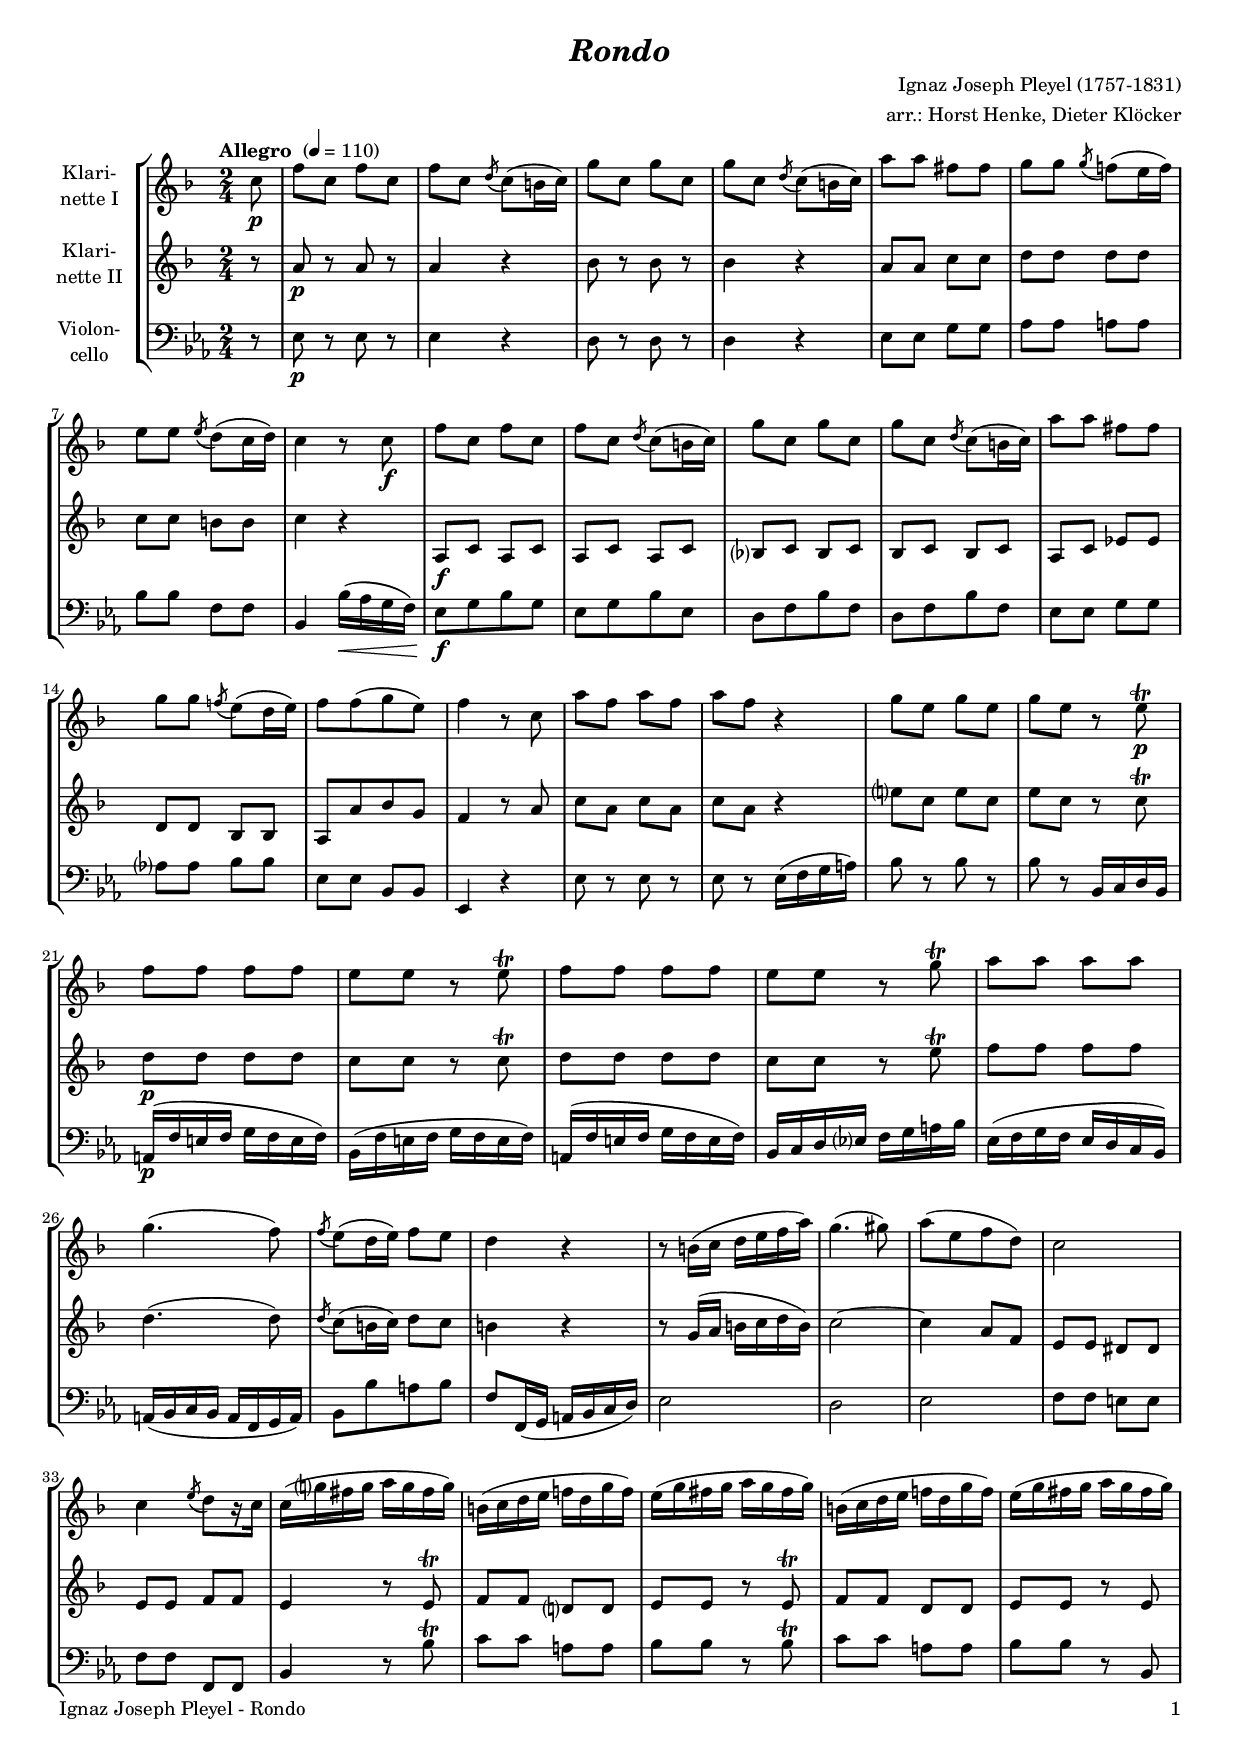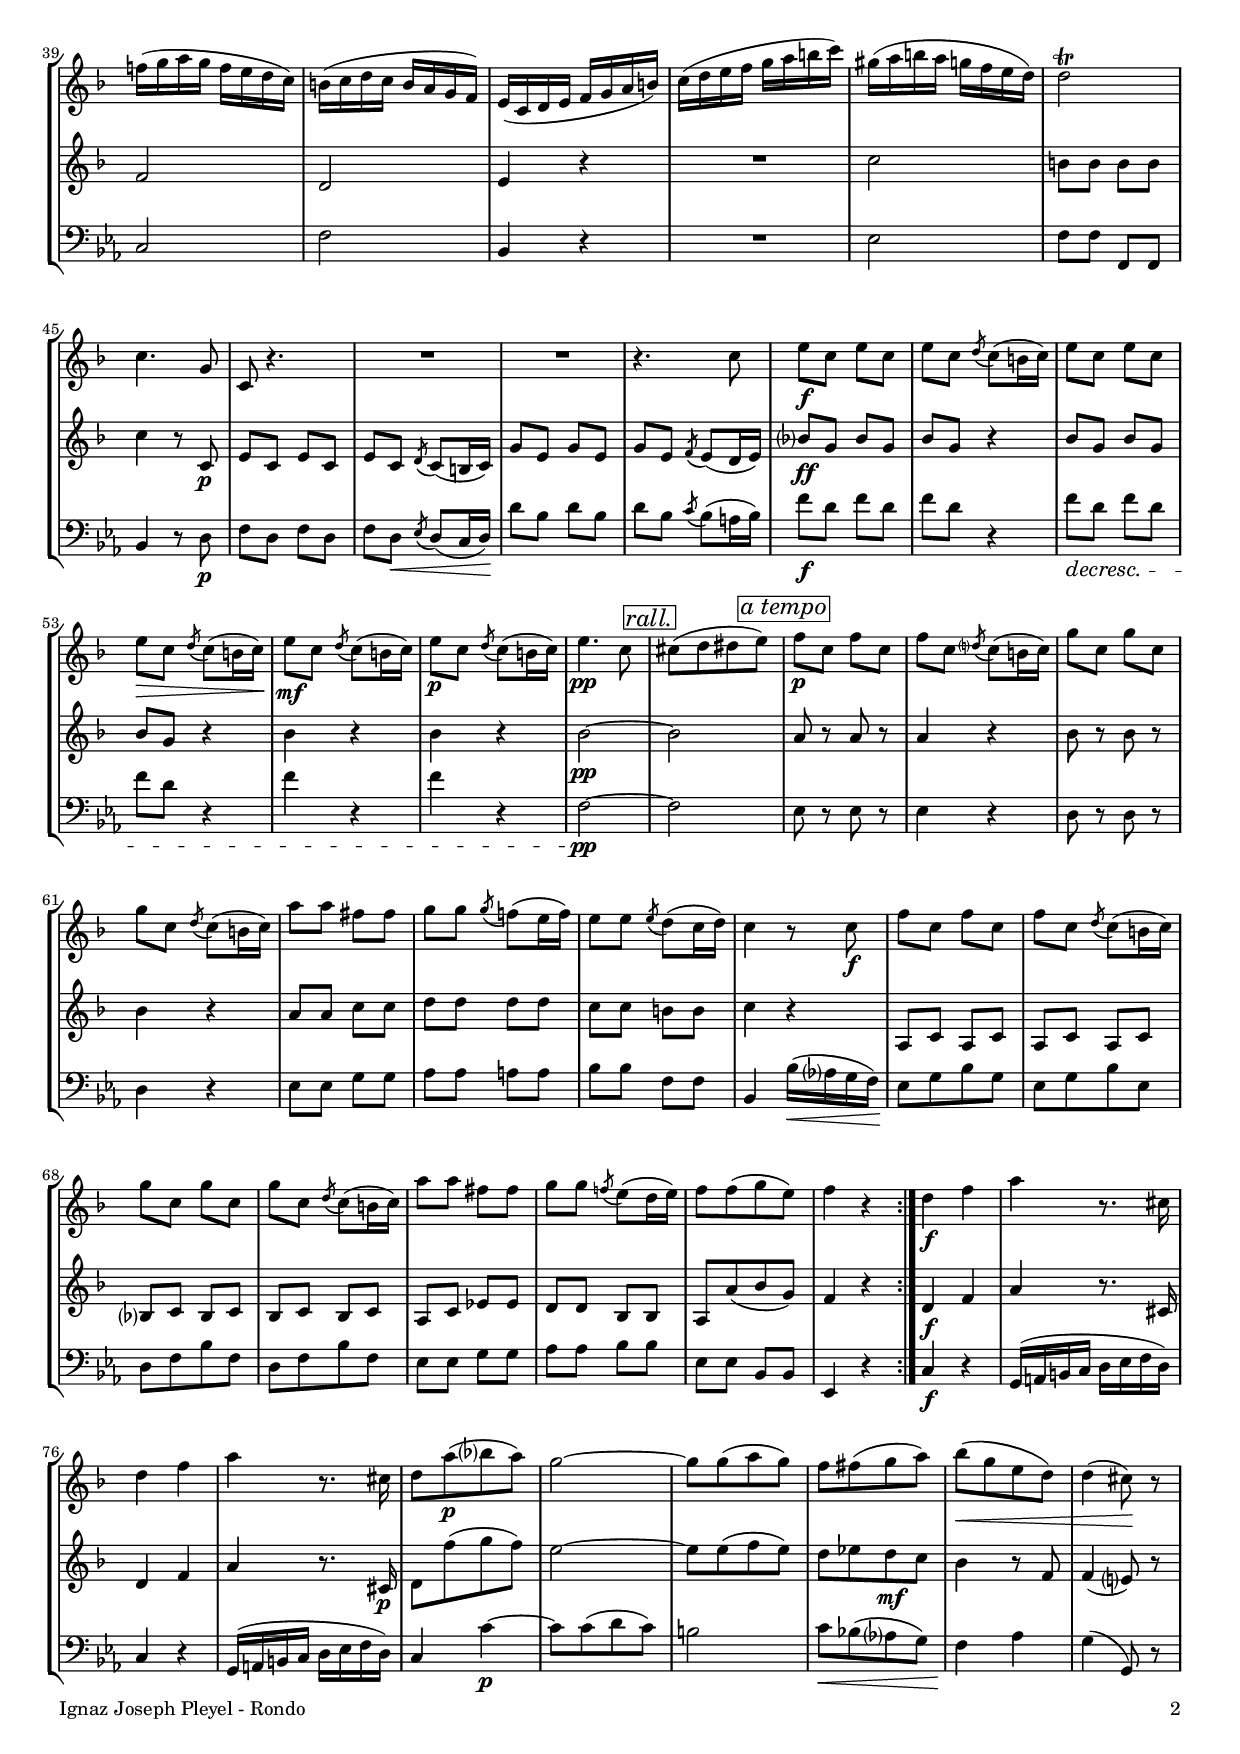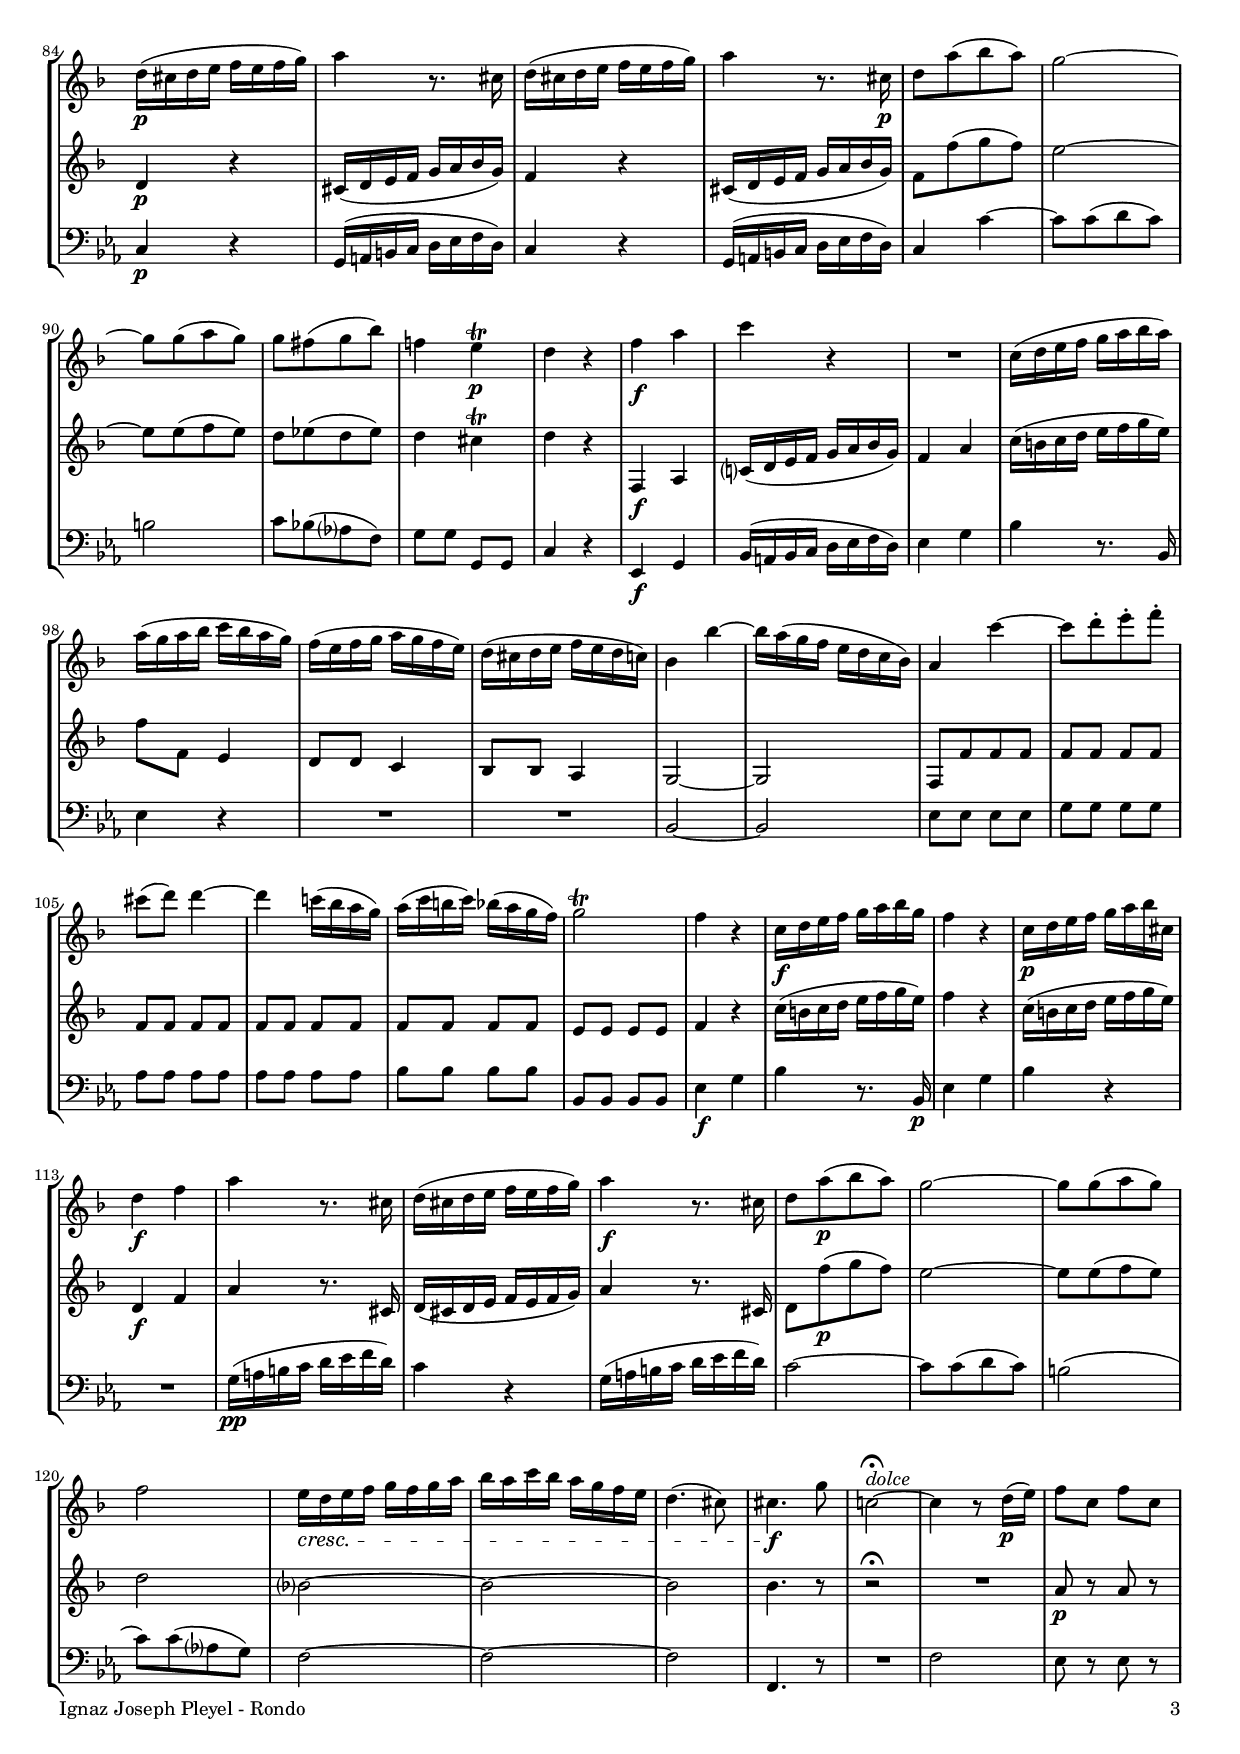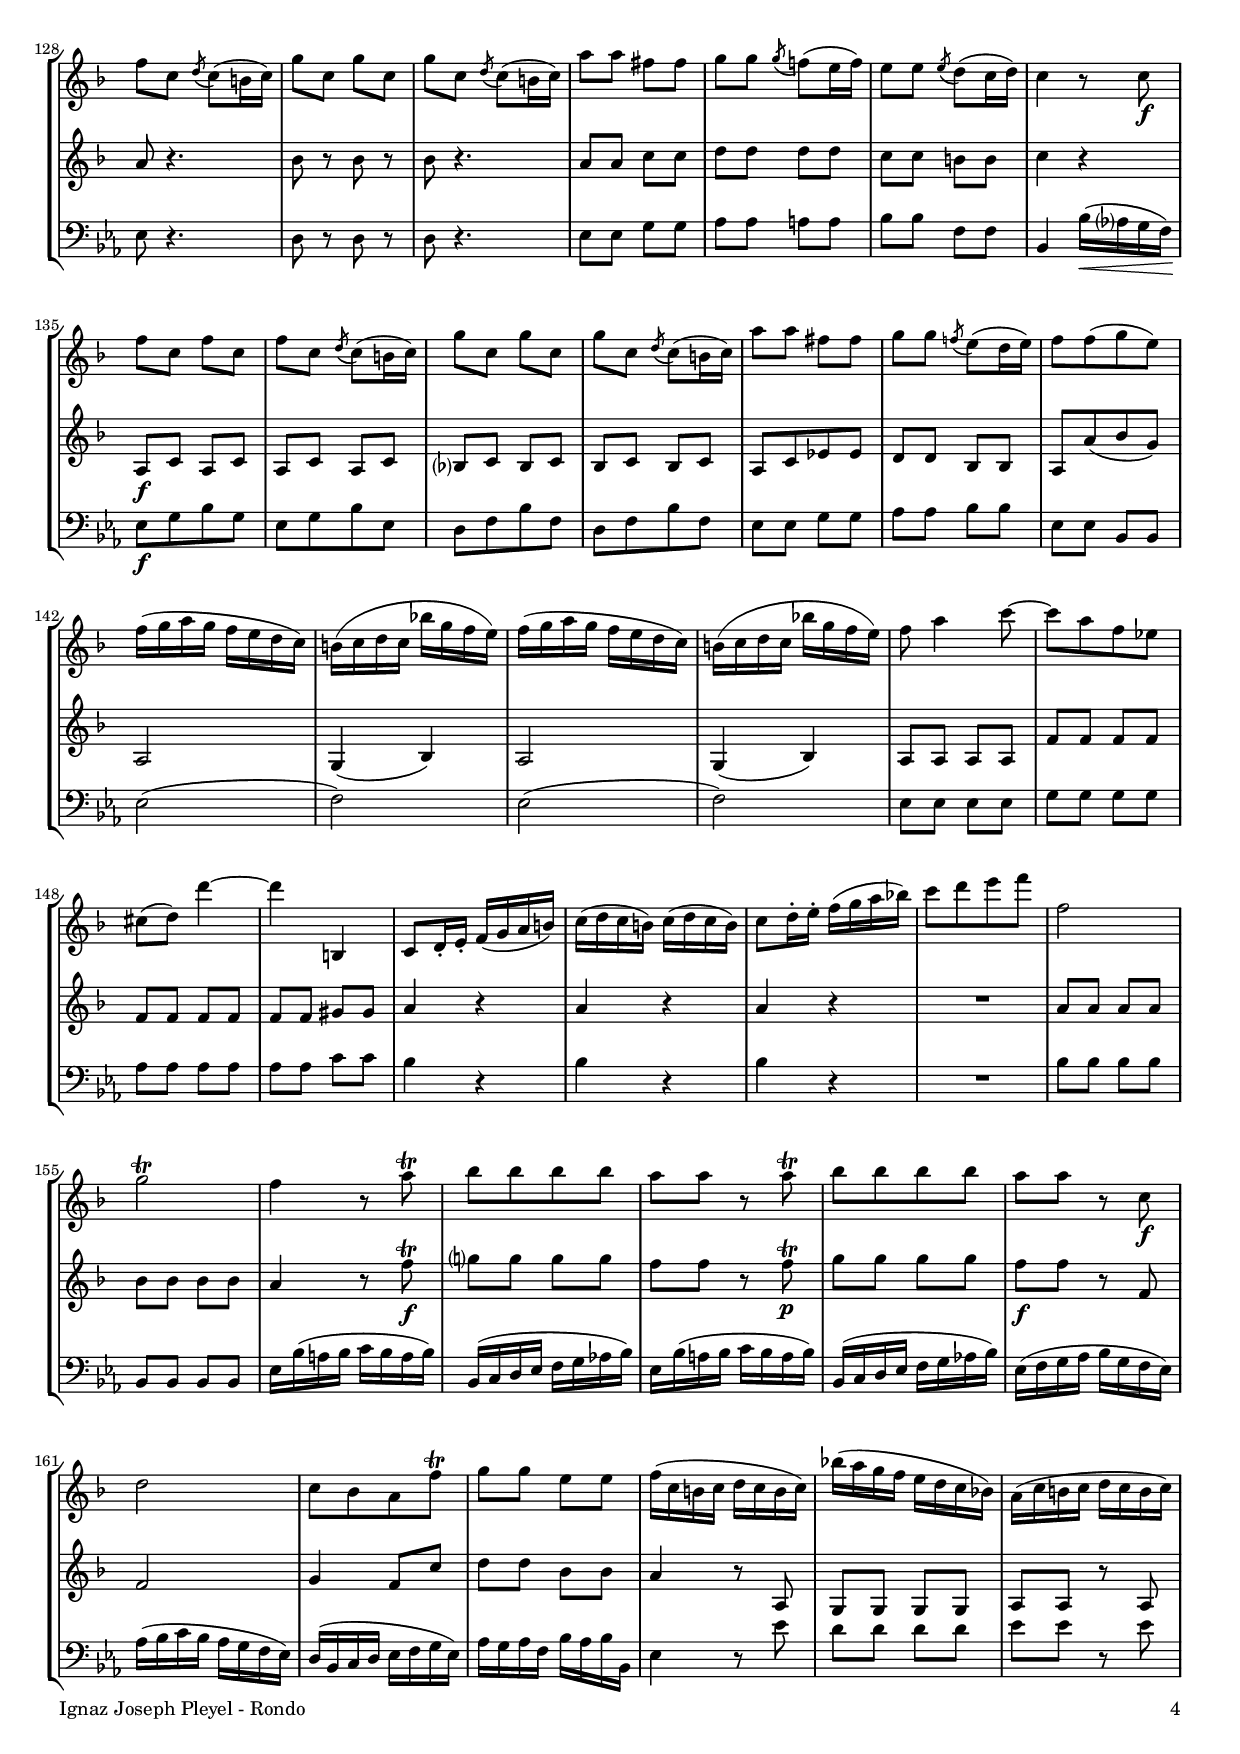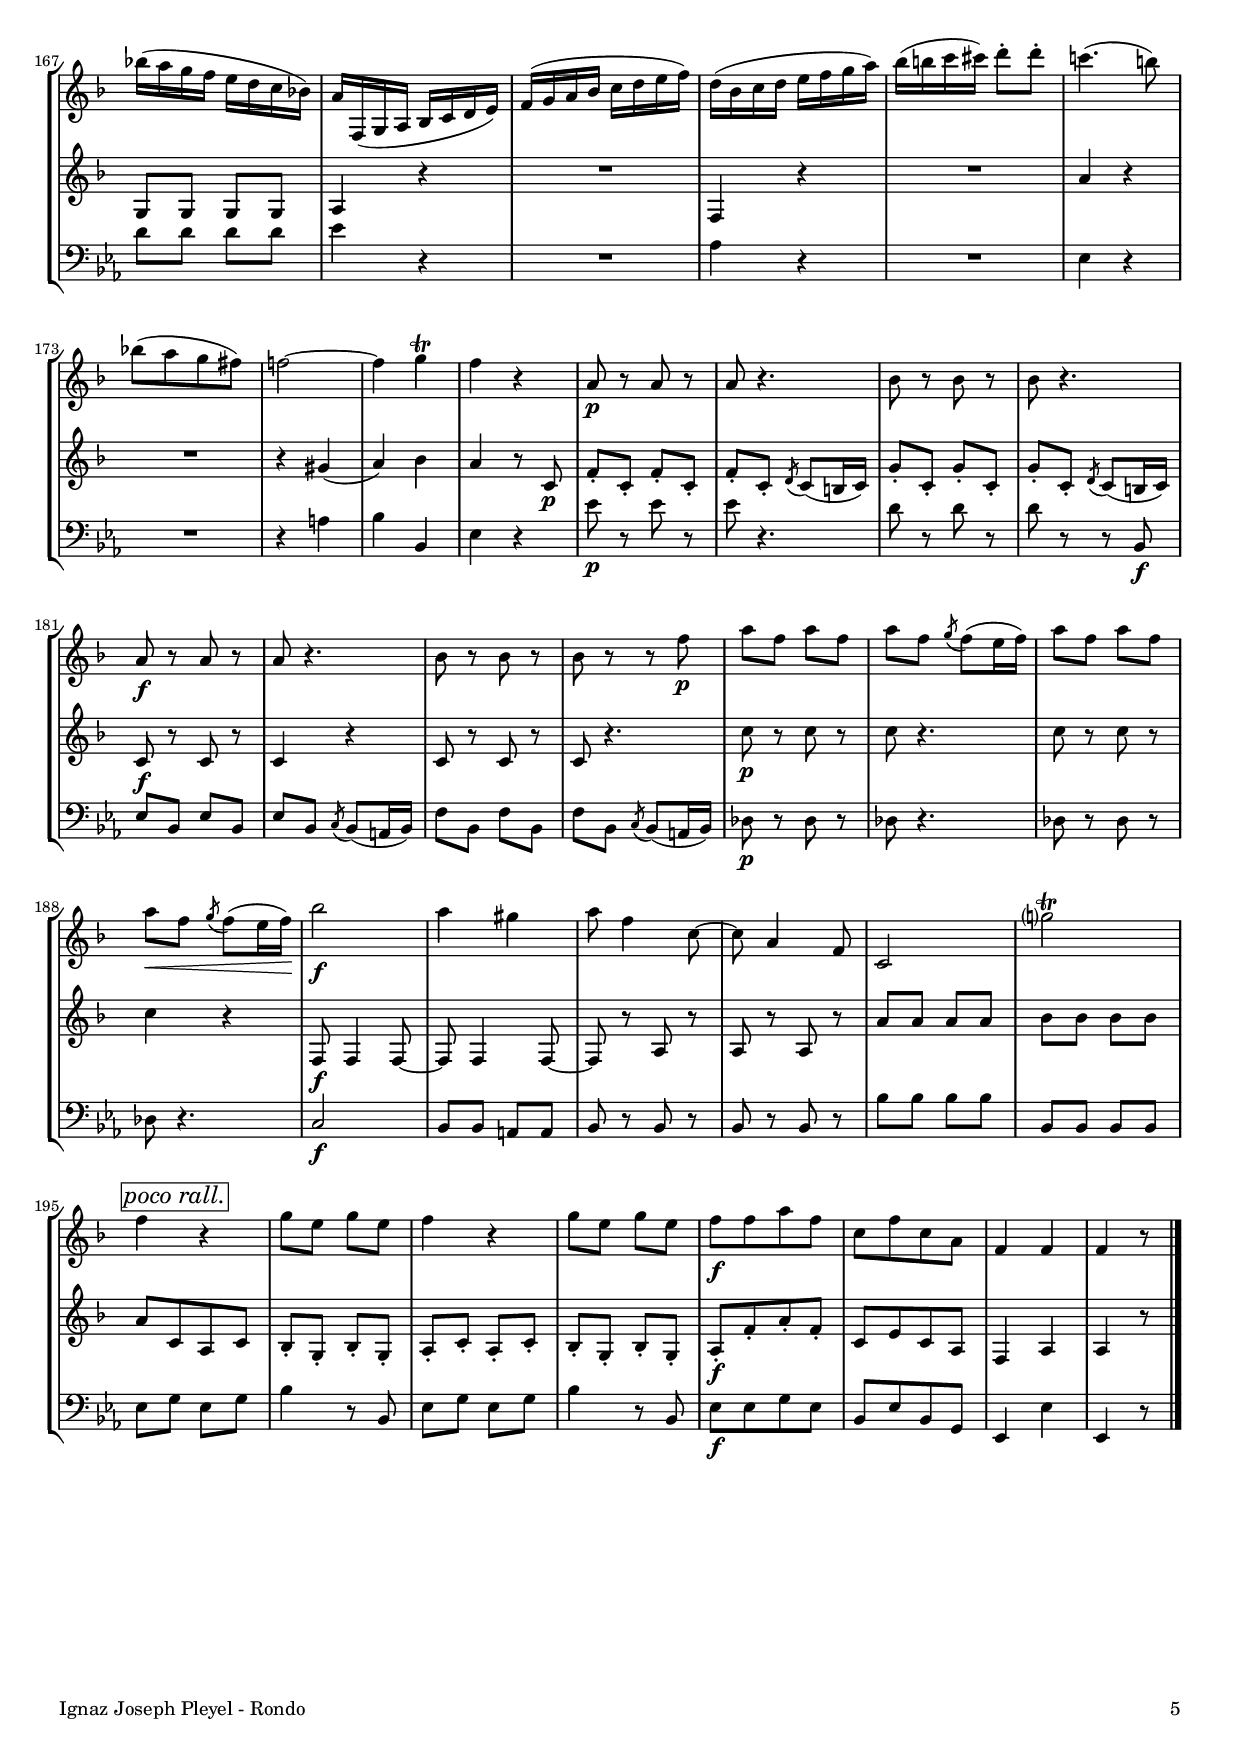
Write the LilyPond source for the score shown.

\version "2.18.2"
\include "deutsch.ly"
  
#(set-global-staff-size 16.725)

\header {
  title     = \markup \bold \italic "Rondo"
  composer  = "Ignaz Joseph Pleyel (1757-1831)"
  arranger  = "arr.: Horst Henke, Dieter Klöcker"
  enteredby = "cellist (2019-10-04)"
%  piece     = ""
}

voiceconsts = {
  \key f \major
  \time 2/4
  \clef "treble"
%  \numericTimeSignature
  \compressFullBarRests
  % Set default beaming for all staves
%  \set Timing.beamExceptions = #'()
%  \set Timing.baseMoment     = #(ly:make-moment 1 4)
%  \set Timing.beatStructure  = #'(1 1 1)
  \tempo "Allegro " 4=110
}

micl = "clarinet"
mifl = "flute"
miob = "oboe"
mifh = "french horn"
misx = "tenor sax"
mist = "string ensemble 1"
%miba = "cello"
miba = "bassoon"

atem = \mark \markup \box \italic "a tempo"
dolc = \markup \italic "dolce"
pora = \mark \markup \box \italic "poco rall."
rall = \mark \markup \box \italic "rall."

va = \relative c'' {
  \voiceconsts

  \repeat volta 2 {
    \partial 8 c8\p
    f c f c
    f c \acciaccatura d c( h16 c)
    g'8 c, g' c,
    g' c, \acciaccatura d c( h16 c)

    a'8 a fis fis
    g g \acciaccatura g f!( e16 f)
    e8 e \acciaccatura e d( c16 d)
    c4 r8 c\f

    f c f c
    f c \acciaccatura d c( h16 c)
    g'8 c, g' c,
    g' c, \acciaccatura d c( h16 c)

    a'8 a fis fis
    g g \acciaccatura f! e( d16 e)
    f8[ f( g e)]
    f4 r8 c

    a' f a f
    a f r4
    g8 e g e
    g e r e\trill\p
    f f f f

    e e r8 e\trill
    f f f f
    e e r g\trill
    a a a a
    g4.( f8)

    \acciaccatura f e( d16 e) f8 e
    d4 r
    r8 h16( c d e f a)
    g4.( gis8)

    a[( e f d)]
    c2
    c4 \acciaccatura e8 d[ r16 c]
    c( g'? fis g a g fis g)

    h,( c d e f! d g f)
    e( g fis g a g fis g)
    h,( c d e f! d g f)
    e( g fis g a g fis g)

    f!( g a g f e d c)
    h( c d c h a g f)
    e( c d e f g a h)
    c( d e f g a h c)

    gis( a h a g f e d)
    d2\trill
    c4. g8
    c, r4.
    R2*2
    r4. c'8

    e\f c e c
    e c \acciaccatura d c( h16 c)
    e8 c e c
    e\> c \acciaccatura d c( h16 c)\!

    e8\mf c \acciaccatura d c( h16 c)
    e8\p c \acciaccatura d c( h16 c)
    e4.\pp c8 \rall
    cis[( d dis e)] \atem

    f\p c f c
    f c \acciaccatura d? c( h16 c)
    g'8 c, g' c,
    g' c, \acciaccatura d c( h16 c)

    a'8 a fis fis
    g g  \acciaccatura g f!( e16 f)
    e8 e \acciaccatura e d( c16 d)
    c4 r8 c\f

    f c f c
    f c \acciaccatura d c( h16 c)
    g'8 c, g' c,
    g' c, \acciaccatura d c( h16 c)

    a'8 a fis fis
    g g \acciaccatura f! e( d16 e)
    f8[ f( g e)]
    f4 r
  }
  d\f f
  a r8. cis,16
  d4 f
  a r8. cis,16
  d8[ a'(\p  b? a)]
  g2~
  g8[ g( a g)]

  f[ fis( g a)]
  b[(\< g e d)]
  d4( cis8)\! r
  d16(\p cis d e f e f g)
  a4 r8. cis,16
  d( cis d e f e f g)

  a4 r8. cis,16\p
  d8[ a'( b a)]
  g2~
  g8[ g( a g)]
  g[ fis( g b)]
  f!4 e\trill\p
  d r
  f\f a
  c r
  R2

  c,16( d e f g a b a)
  a( g a b c b a g)
  f( e f g a g f e)
  d( cis d e f e d c)
  b4 b'~
  b16 a( g f e d c b)
  a4 c'~
  c8[ d-. e-. f]-.
  cis( d) d4~
  d c!16( b a g)
  a( c h c) b( a g f)
  g2\trill

  f4 r
  c16\f d e f g a b g
  f4 r
  c16\p d e f g a b cis,
  d4\f f
  a r8. cis,16
  d( cis d e f e f g)

  a4\f r8. cis,16
  d8[ a'(\p b a)]
  g2~
  g8[ g( a g)]
  f2

  e16\cresc d e f g f g a
  b a c b a g f e
  d4.( cis8)
  cis4.\f g'8

  c,!2~^\dolc\fermata
  c4 r8 d16(\p e)
  f8 c f c
  f c \acciaccatura d c( h16 c)
  g'8 c, g' c,

  g' c, \acciaccatura d c( h16 c)
  a'8 a fis fis
  g g \acciaccatura g f!( e16 f)
  e8 e \acciaccatura e d( c16 d)
  c4 r8 c\f

  f c f c
  f c \acciaccatura d c( h16 c)
  g'8 c, g' c,
  g' c, \acciaccatura d c( h16 c)
  a'8 a fis fis

  g g \acciaccatura f! e( d16 e)
  f8[ f( g e)]
  f16( g a g f e d c)
  h( c d c b'! g f e)

  f( g a g f e d c)
  h( c d c b'! g f e)
  f8 a4 c8~
  c[ a f es]

  cis( d) d'4~
  d h,,
  c8 d16-. e-. f( g a h)
  c( d c h) c( d c h)

  c8 d16-. e-. f( g a b!)
  c8[ d e f]
  f,2
  g\trill
  f4 r8 a\trill

  b[ b b b]
  a a r a\trill
  b[ b b b]
  a a r c,\f
  d2

  c8[ b a f']\trill
  g g e e
  f16( c h c d c h c)
  b'!( a g f e d c b!)

  a( c h c d c h c)
  b'!( a g f e d c b!)
  a f,( g a b c d e)
  f( g a b c d e f)

  d( b c d e f g a)
  b( h c cis) d8-. d-.
  c!4.( h8)
  b![( a g fis)]
  f!2~
  f4 g\trill
  f r
  a,8\p r a r
  a r4.
  b8 r b r
  b r4.
  a8\f r a r
  a r4.

  b8 r b r
  b r r f'\p
  a f a f
  a f \acciaccatura g f( e16 f)
  a8 f a f
  a\< f \acciaccatura g f( e16 f)\!

  b2\f
  a4 gis
  a8 f4 c8~
  c a4 f8
  c2
  g''?\trill \pora
  f4 r

  g8 e g e
  f4 r
  g8 e g e
  f[\f f a f]
  c[ f c a]
  f4 f
  f r8 \bar "|."
}

vb = \relative c'' {
  \voiceconsts

  \repeat volta 2 {
    \partial 8 r8
    a\p r a r
    a4 r
    b8 r b r
    b4 r
    a8 a c c
    d d d d

    c c h h
    c4 r
    a,8\f c a c
    a c a c

    b? c b c
    b c b c
    a c es es
    d d b b
    a[ a' b g]

    f4 r8 a
    c a c a
    c a r4
    e'?8 c e c
    e c r c\trill

    d\p d d d
    c c r c\trill
    d d d d
    c c r e\trill
    f f f f

    d4.( d8)
    \acciaccatura d c( h16 c) d8 c
    h4 r
    r8 g16( a h c d h)
    c2~

    c4 a8 f
    e e dis dis
    e e f f
    e4 r8 e\trill
    f f d? d

    e e r e\trill
    f f d d
    e e r e
    f2
    d

    e4 r
    R2
    c'
    h8 h h h
    c4 r8 c,\p

    e c e c
    e c \acciaccatura d c( h16 c)
    g'8 e g e
    g e \acciaccatura f e( d16 e)
    b'?8\ff g b g

    b g r4
    b8 g b g
    b g r4
    b r
    b r
    b2~\pp \rall

    b \atem
    a8 r a r
    a4 r
    b8 r b r
    b4 r
    a8 a c c

    d d d d
    c c h h
    c4 r
    a,8 c a c
    a c a c
    b? c b c

    b c b c
    a c es es
    d d b b
    a[ a'( b g)]
    f4 r
  }
  d\f f
  a r8. cis,16
  d4 f
  a r8. cis,16\p
  d8[ f'( g f)]
  e2~

  e8[ e( f e)]
  d[ es d\mf c]
  b4 r8 f
  f4( e?8) r
  d4\p r

  cis16( d e f g a b g)
  f4 r
  cis16( d e f g a b g)
  f8[ f'( g f)]

  e2~
  e8[ e( f e)]
  d[ es( d es)]
  d4 cis\trill
  d r

  f,,\f a
  c?16( d e f g a b g)
  f4 a
  c16( h c d e f g e)
  f8 f, e4

  d8 d c4
  b8 b a4
  g2~
  g
  f8[ f' f f]
  f f f f
  f f f f

  f f f f
  f f f f
  e e e e
  f4 r
  c'16( h c d e f g e)
  f4 r

  c16( h c d e f g e)
  d,4\f f
  a r8. cis,16
  d( cis d e f e f g)
  a4 r8. cis,16
  d8[ f'(\p g f)]

  e2~
  e8[ e( f e)]
  d2
  b?~
  b~
  b
  b4. r8
  r2\fermata
  R2
  a8\p r a r
  a r4.
  b8 r b r
  b r4.
  a8 a c c
  d d d d
  c c h h
  c4 r
  a,8\f c a c
  a c a c
  b? c b c
  b c b c

  a[ c es es]
  d d b b
  a[ a'( b g)]
  a,2
  g4( b)
  a2
  g4( b)

  a8 a a a
  f' f f f
  f f f f
  f f gis gis
  a4 r
  a r
  a r

  R2
  a8 a a a
  b b b b
  a4 r8 f'\trill\f
  g? g g g
  f f r f\trill\p
  g g g g

  f\f f r f,
  f2
  g4 f8 c'
  d d b b
  a4 r8 a,
  g g g g
  a a r a

  g g g g
  a4 r
  R2
  f4 r
  R2
  a'4 r
  R2

  r4 gis(
  a) b
  a r8 c,\p
  f-. c-. f-. c-.
  f-. c-. \acciaccatura d c( h16 c)
  g'8-. c,-. g'-. c,-.

  g'-. c,-. \acciaccatura d c( h16 c)
  c8\f r c r
  c4 r
  c8 r c r
  c r4.
  c'8\p r c r

  c r4.

  c8 r c r
  c4 r
  f,,8\f f4 f8~
  f f4 f8~
  f r a r
  a r a r
  
  a' a a a
  b b b b \pora
  a[ c, a c]
  b-. g-. b-. g-.
  a-. c-. a-. c-.

  b-. g-. b-. g-.
  a[-.\f f'-. a-. f]-.
  c[ e c a]
  f4 a
  a r8 \bar "|."
}

vc = \relative c {
  \voiceconsts
  \clef "bass"
  
  \repeat volta 2 {
    \partial 8 r8
    f\p r f r
    f4 r
    e8 r e r
    e4 r
    f8 f a a
    
    b b h h
    c c g g
    c,4 c'16(\< b a g)
    f8[\!\f a c a]
    f[ a c f,]

    e[ g c g]
    e[ g c g]
    f f a a
    b? b c c
    f, f c c

    f,4 r
    f'8 r f r
    f r f16( g a h)
    c8 r c r
    c r c,16 d e c

    h(\p g' fis g a g fis g)
    c,( g' fis g a g fis g)
    h,( g' fis g a g fis g)
    c, d e f? g a h c

    f,( g a g f e d c)
    h( c d c h g a h)
    c8[ c' h c]
    g g,16( a h c d e)

    f2
    e
    f
    g8 g fis fis
    g8 g g, g
    c4 r8 c'\trill
    d8 d h h

    c c r c\trill
    d d h h
    c c r c,
    d2
    g
    c,4 r
    R2

    f
    g8 g g, g
    c4 r8 e\p
    g e g e
    g e\< \acciaccatura f e( d16 e)\!

    e'8 c e c
    e c \acciaccatura d c( h16 c)
    g'8\f e g e
    g e r4
    g8\decresc e g e

    g e r4
    g r g r

    g,2~\pp \rall
    g \atem
    f8 r f r
    f4 r
    e8 r e r

    e4 r
    f8 f a a
    b b h h
    c c g g
    c,4 c'16(\< b? a g)
    f8[\! a c a]
    f[ a c f,]

    e[ g c g]
    e[ g c g]
    f f a a
    b b c c
    f, f c c
    f,4 r
  }

  d'4\f r

  a16( h cis d e f g e)
  d4 r
  a16( h cis d e f g e)
  d4 d'~\p
  d8[ d( e d)]
  cis2

  d8[\< c!( b? a)]
  g4\! b
  a( a,8) r
  d4\p r
  a16( h cis d e f g e)
  d4 r
  a16( h cis d e f g e)
  
  d4 d'~
  d8[ d( e d)]
  cis2
  d8[ c!( b? g)]
  a a a, a
  d4 r

  f,\f a
  c16( h c d e f g e)
  f4 a
  c r8. c,16
  f4 r
  R2*2
  c2~

  c
  f8 f f f
  a a a a
  b b b b
  b b b b
  c c c c
  c, c c c
  f4\f a

  c4 r8. c,16\p
  f4 a
  c r
  R2
  a16(\pp h cis d e f g e)
  d4 r
  a16( h cis d e f g e)
  d2~

  d8[ d( e d)]
  cis2(
  d8)[ d( b? a)]
  g2~
  g~
  g
  g,4. r8
  R2
  g'
  f8 r f r
  f r4.
  e8 r e r
  e r4.
  f8 f a a
  b b h h

  c c g g
  c,4 c'16(\< b? a g)
  f8[\!\f a c a]
  f[ a c f,]
  e[ g c g]
  e[ g c g]
  f f a a

  b b c c
  f, f c c
  f2(
  g)
  f(
  g)
  f8 f f f
  a a a a

  b b b b
  b b d d
  c4 r
  c r
  c r
  R2
  c8 c c c
  c, c c c
  f16 c'( h c d c h c)

  c,( d e f g a b! c)
  f, c'( h c d c h c)
  c,( d e f g a b! c)
  f,( g a b c a g f)

  b( c d c b a g f)
  e( c d e f g a f)
  b a b g c b c c,
  f4 r8 f'
  e e e e

  f f r f
  e e e e
  f4 r
  R2
  b,4 r
  R2
  f4 r
  R2

  r4 h
  c c,
  f r
  f'8\p r f r
  f r4.
  e8 r e r
  e r r c,\f
  f c f c

  f c \acciaccatura d c( h16 c)
  g'8 c, g' c,
  g' c, \acciaccatura d c( h16 c)
  es8\p r es r
  es r4.
  es8 r es r
  es r4.

  d2\f
  c8 c h h
  c r c r
  c r c r
  c' c c c
  c, c c c \pora
  f a f a
  c4 r8 c,

  f a f a
  c4 r8 c,
  f[\f f a f]
  c[ f c a]
  f4 f'
  f, r8 \bar "|."
}


music = \new StaffGroup <<
      \new Staff {
	\set Staff.midiInstrument = \micl
	\set Staff.instrumentName = \markup \center-column { "Klari-" "nette I" }
	\transpose f f { \va }
      }

      \new Staff {
	\set Staff.midiInstrument = \micl
	\set Staff.instrumentName = \markup \center-column { "Klari-" "nette II" }
	\transpose f f { \vb }
      }

      \new Staff {
	\set Staff.midiInstrument = \miba
	\set Staff.instrumentName = \markup \center-column { "Violon-" "cello" }
	\transpose f es { \vc }
      }
>>

\book {
   \paper {
    print-page-number = ##t
    print-first-page-number = ##t
    oddHeaderMarkup = \markup \null
    evenHeaderMarkup = \markup \null
    oddFooterMarkup = \markup {
      \fill-line {
        \on-the-fly #print-page-number-check-first
        "Ignaz Joseph Pleyel - Rondo" \fromproperty #'page:page-number-string
      }
    }
    evenFooterMarkup = \oddFooterMarkup
  } \score {
    \music
    \layout {}
  }

  \score {
    \unfoldRepeats \music

    \midi {
      \context {
        \Score
      }
    }
  }
}
